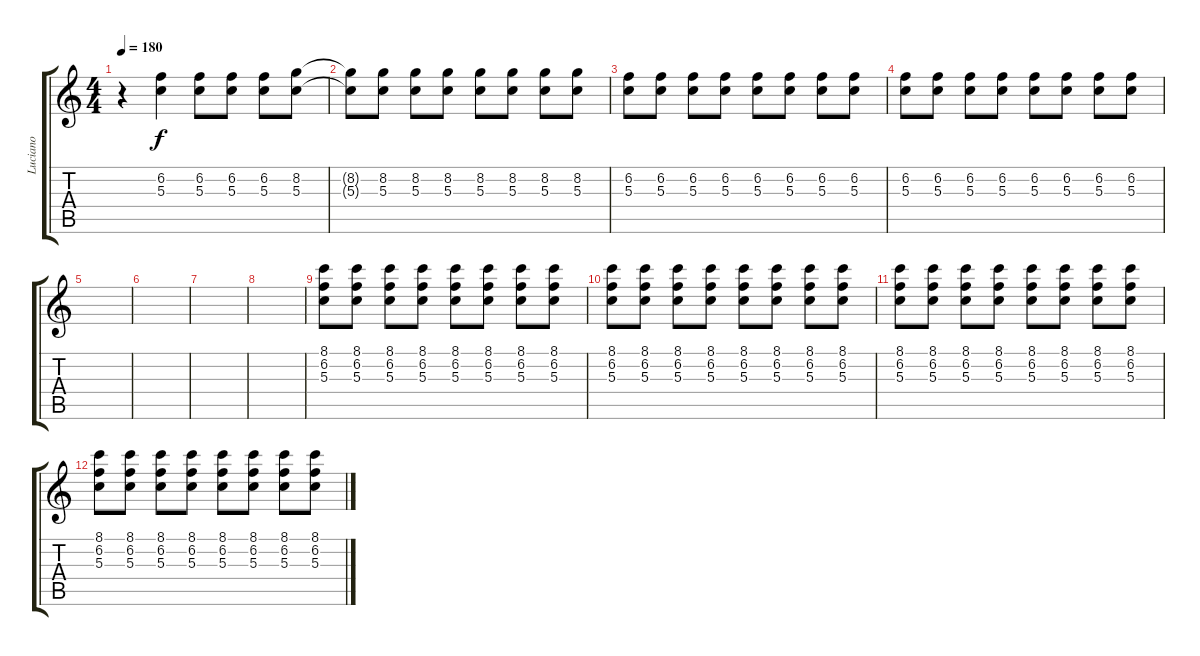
\track ("Luciano " "Luciano ") {instrument distortionguitar}
\staff {score tabs}
\tuning (E4 B3 G3 D3 A2 E2) {hide}
\ts (4 4)
\tempo 180
\clef g2
\ks c
r.4{dy f} (6.2 5.3).4 (6.2 5.3).8 (6.2 5.3).8 (6.2 5.3).8 (8.2 5.3).8 |
(8.2{t} 5.3{t}).8 (8.2 5.3).8 (8.2 5.3).8 (8.2 5.3).8 (8.2 5.3).8 (8.2 5.3).8 (8.2 5.3).8 (8.2 5.3).8 |
(6.2 5.3).8 (6.2 5.3).8 (6.2 5.3).8 (6.2 5.3).8 (6.2 5.3).8 (6.2 5.3).8 (6.2 5.3).8 (6.2 5.3).8 |
(6.2 5.3).8 (6.2 5.3).8 (6.2 5.3).8 (6.2 5.3).8 (6.2 5.3).8 (6.2 5.3).8 (6.2 5.3).8 (6.2 5.3).8 |
|
|
|
|
(8.1 6.2 5.3).8 (8.1 6.2 5.3).8 (8.1 6.2 5.3).8 (8.1 6.2 5.3).8 (8.1 6.2 5.3).8 (8.1 6.2 5.3).8 (8.1 6.2 5.3).8 (8.1 6.2 5.3).8 |
(8.1 6.2 5.3).8 (8.1 6.2 5.3).8 (8.1 6.2 5.3).8 (8.1 6.2 5.3).8 (8.1 6.2 5.3).8 (8.1 6.2 5.3).8 (8.1 6.2 5.3).8 (8.1 6.2 5.3).8 |
(8.1 6.2 5.3).8 (8.1 6.2 5.3).8 (8.1 6.2 5.3).8 (8.1 6.2 5.3).8 (8.1 6.2 5.3).8 (8.1 6.2 5.3).8 (8.1 6.2 5.3).8 (8.1 6.2 5.3).8 |
(8.1 6.2 5.3).8 (8.1 6.2 5.3).8 (8.1 6.2 5.3).8 (8.1 6.2 5.3).8 (8.1 6.2 5.3).8 (8.1 6.2 5.3).8 (8.1 6.2 5.3).8 (8.1 6.2 5.3).8
